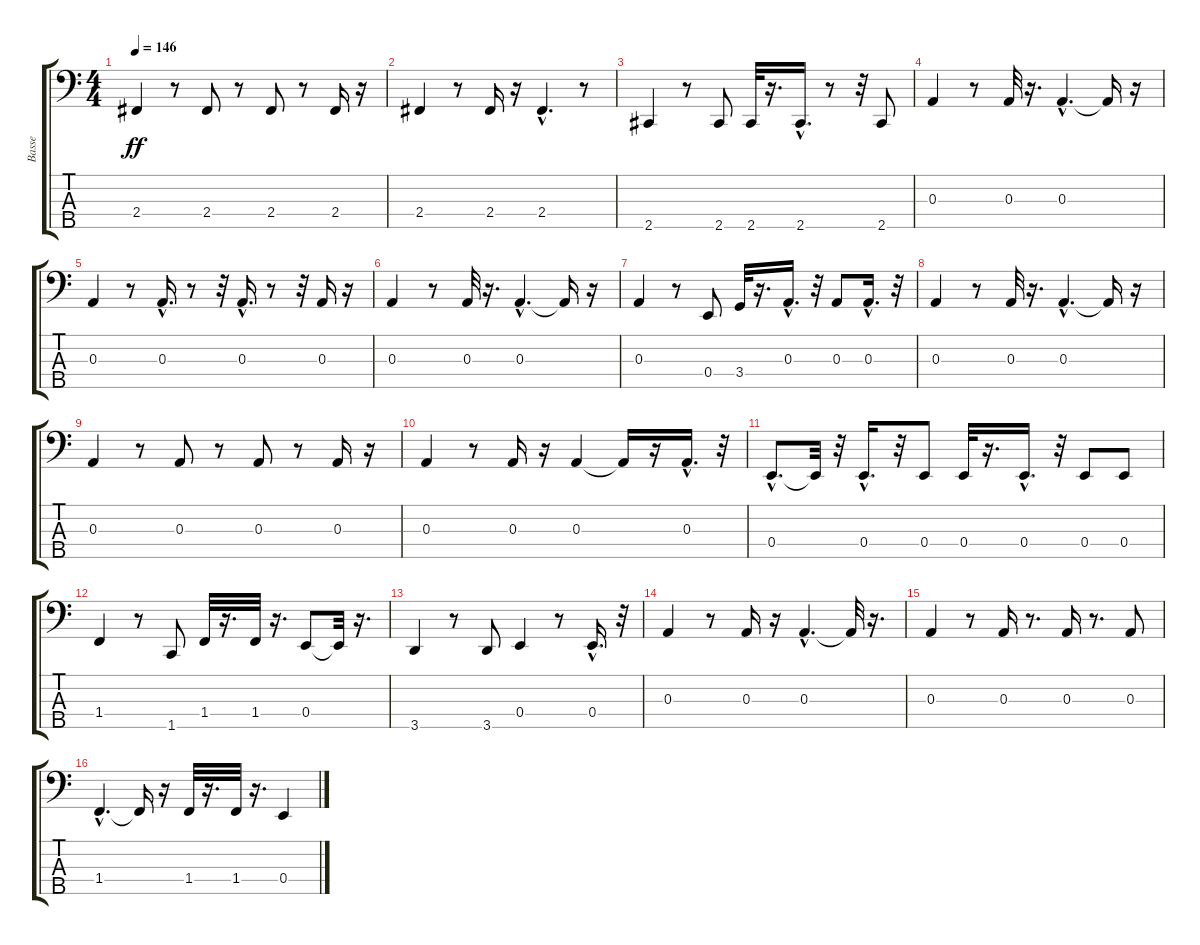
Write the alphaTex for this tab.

\track ("Basse   " "Basse   ") {instrument electricbassfinger}
\staff {score tabs}
\tuning (G2 D2 A1 E1 B0) {hide}
\ts (4 4)
\tempo 146
\clef f4
\ks c
2.4.4{dy ff} r.8 2.4.8 r.8 2.4.8 r.8 2.4.16 r.16 |
2.4.4 r.8 2.4.16 r.16 2.4{hac}.4{d} r.8 |
2.5.4 r.8 2.5.8 2.5.32 r.16{d} 2.5{hac}.16{d} r.8 r.32 2.5.8 |
0.3.4 r.8 0.3.32 r.16{d} 0.3{hac}.4{d} 0.3{t}.16 r.16 |
0.3.4 r.8 0.3{hac}.16{d} r.8 r.32 0.3{hac}.16{d} r.8 r.32 0.3.16 r.16 |
0.3.4 r.8 0.3.32 r.16{d} 0.3{hac}.4{d} 0.3{t}.16 r.16 |
0.3.4 r.8 0.4.8 3.4.32 r.16{d} 0.3{hac}.16{d} r.32 0.3.8 0.3{hac}.16{d} r.32 |
0.3.4 r.8 0.3.32 r.16{d} 0.3{hac}.4{d} 0.3{t}.16 r.16 |
0.3.4 r.8 0.3.8 r.8 0.3.8 r.8 0.3.16 r.16 |
0.3.4 r.8 0.3.16 r.16 0.3.4 0.3{t}.16 r.16 0.3{hac}.16{d} r.32 |
0.4{hac}.8{d} 0.4{t}.32 r.32 0.4{hac}.16{d} r.32 0.4.8 0.4.32 r.16{d} 0.4{hac}.16{d} r.32 0.4.8 0.4.8 |
1.4.4 r.8 1.5.8 1.4.32 r.16{d} 1.4.32 r.16{d} 0.4.8 0.4{t}.32 r.16{d} |
3.5.4 r.8 3.5.8 0.4.4 r.8 0.4{hac}.16{d} r.32 |
0.3.4 r.8 0.3.16 r.16 0.3{hac}.4{d} 0.3{t}.32 r.16{d} |
0.3.4 r.8 0.3.16 r.8{d} 0.3.16 r.8{d} 0.3.8 |
1.4{hac}.4{d} 1.4{t}.16 r.16 1.4.32 r.16{d} 1.4.32 r.16{d} 0.4.4
